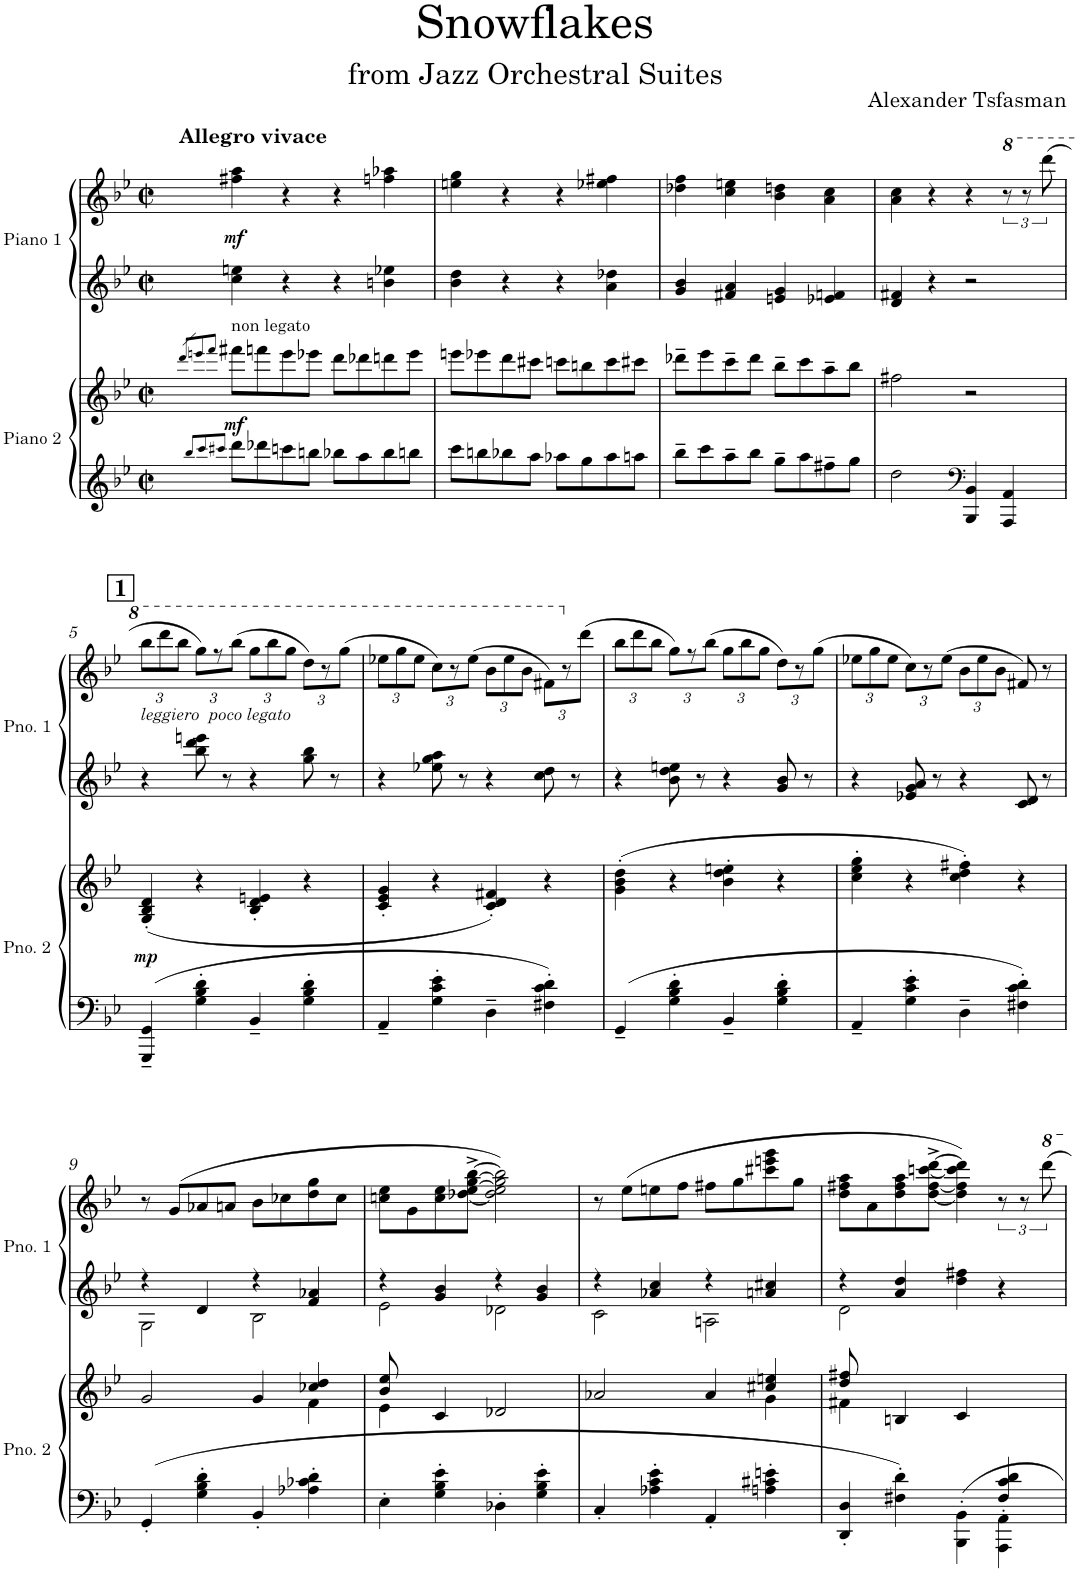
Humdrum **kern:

**kern	**kern	**dynam	**kern	**kern	**dynam
*part2	*part2	*part2	*part1	*part1	*part1
*staff4	*staff3	*staff3/4	*staff2	*staff1	*staff1/2
*I"Piano 2	*	*	*I"Piano 1	*	*
*I'Pno. 2	*	*	*I'Pno. 1	*	*
*clefG2	*clefG2	*	*clefG2	*clefG2	*
*k[b-e-]	*k[b-e-]	*	*k[b-e-]	*k[b-e-]	*
*M2/2	*M2/2	*	*M2/2	*M2/2	*
*met(c|)	*met(c|)	*	*met(c|)	*met(c|)	*
=1	=1	=1	=1	=1	=1
8qbb-/L	8qddd/L	.	.	.	.
8qccc/	8qeeen/	.	.	.	.
8qccc#X/J	8qfff/J	.	.	.	.
!	!	!	!	!LO:TX:a:B:t=Allegro vivace	!
!	!LO:TX:a:t=non legato	!	!	!	!
!	!	!LO:DY:b	!	!	!LO:DY:b
8ddd\L	8fff#X\L	mf	4cc\ 4een\	4ff#X\ 4aa\	mf
8ddd-X\	8fffn\	.	.	.	.
8cccn\	8eee\	.	4r	4r	.
8bbn\J	8eee-X\J	.	.	.	.
8bb-X\L	8ddd\L	.	4r	4r	.
8aa\	8ddd-X\	.	.	.	.
8bb-\	8dddn\	.	4bn\ 4ee-X\	4ffn\ 4aa-X\	.
8bbn\J	8eee-\J	.	.	.	.
=2	=2	=2	=2	=2	=2
8ccc\L	8eeen\L	.	4b-\ 4dd\	4een\ 4gg\	.
8bbn\	8eee-X\	.	.	.	.
8bb-X\	8ddd\	.	4r	4r	.
8aa\J	8ccc#X\J	.	.	.	.
8aa-X\L	8cccn\L	.	4r	4r	.
8gg\	8bbn\	.	.	.	.
8aa-\	8ccc\	.	4a\ 4dd-X\	4ee-X\ 4ff#X\	.
8aan\J	8ccc#X\J	.	.	.	.
=3	=3	=3	=3	=3	=3
8bb-~\L	8ddd-X~\L	.	4g/ 4b-/	4dd-X\ 4ff\	.
8ccc\	8eee-\	.	.	.	.
8aa~\	8ccc~\	.	4f#X/ 4a/	4cc\ 4een\	.
8bb-\J	8ddd-\J	.	.	.	.
8gg~\L	8bb-~\L	.	4en/ 4g/	4b-\ 4ddn\	.
8aa\	8ccc\	.	.	.	.
8ff#X~\	8aa~\	.	4e-X/ 4fn/	4a\ 4cc\	.
8gg\J	8bb-\J	.	.	.	.
=4	=4	=4	=4	=4	=4
2dd\	2ff#X\	.	4d/ 4f#X/	4a\ 4cc\	.
.	.	.	4r	4r	.
*clefF4	*	*	*	*	*
4BBB-/ 4BB-/	2r	.	2r	4r	.
*	*	*	*	*8va	*
4AAA/ 4AA/	.	.	.	12r	.
.	.	.	.	12r	.
.	.	.	.	(12dddd\	.
!!LO:LB:g=z
!!LO:REH:place=s1:a:B:cj:fs=14:t=1
=5	=5	=5	=5	=5	=5
*	*	*	*	*Xbrackettup	*
!	!	!	!	!LO:TX:b:i:t=leggiero  poco legato	!
!	!	!LO:DY:b	!	!	!
4GGG/~ 4GG/~	(4G/' 4B-/' 4d/'	mp	4r	12bbb-\L	.
.	.	.	.	12dddd\	.
.	.	.	.	12bbb-\J	.
4G\' 4B-\' 4d\'	4r	.	8bb-\ 8ddd\ 8eeen\	12ggg\L)	.
.	.	.	.	12r	.
.	.	.	8r	.	.
.	.	.	.	(12bbb-\J	.
4BB-~/	4B-/' 4d/' 4en/'	.	4r	12ggg\L	.
.	.	.	.	12bbb-\	.
.	.	.	.	12ggg\J	.
4G\' 4B-\' 4d\'	4r	.	8gg\ 8bb-\	12ddd\L)	.
.	.	.	.	12r	.
.	.	.	8r	.	.
.	.	.	.	(12ggg\J	.
=6	=6	=6	=6	=6	=6
4AA~/	4c/' 4e-/' 4g/'	.	4r	12eee-X\L	.
.	.	.	.	12ggg\	.
.	.	.	.	12eee-\J	.
4G\' 4c\' 4e-\'	4r	.	8ee-X\ 8gg\ 8aa\	12ccc\L)	.
.	.	.	.	12r	.
.	.	.	8r	.	.
.	.	.	.	(12eee-\J	.
4D~\	4c/' 4d/' 4f#X/')	.	4r	12bb-\L	.
.	.	.	.	12eee-\	.
.	.	.	.	12bb-\J	.
4F#X\' 4c\' 4d\'	4r	.	8cc\ 8dd\	12ff#X\L)	.
*	*	*	*	*X8va	*
.	.	.	.	12r	.
.	.	.	8r	.	.
.	.	.	.	(12ddd\J	.
=7	=7	=7	=7	=7	=7
4GG~/	(4g\' 4b-\' 4dd\'	.	4r	12bb-\L	.
.	.	.	.	12ddd\	.
.	.	.	.	12bb-\J	.
4G\' 4B-\' 4d\'	4r	.	8b-\ 8dd\ 8een\	12gg\L)	.
.	.	.	.	12r	.
.	.	.	8r	.	.
.	.	.	.	(12bb-\J	.
4BB-~/	4b-\' 4dd\' 4een\'	.	4r	12gg\L	.
.	.	.	.	12bb-\	.
.	.	.	.	12gg\J	.
4G\' 4B-\' 4d\'	4r	.	8g/ 8b-/	12dd\L)	.
.	.	.	.	12r	.
.	.	.	8r	.	.
.	.	.	.	(12gg\J	.
=8	=8	=8	=8	=8	=8
4AA~/	4cc\' 4ee-\' 4gg\'	.	4r	12ee-X\L	.
.	.	.	.	12gg\	.
.	.	.	.	12ee-\J	.
4G\' 4c\' 4e-\'	4r	.	8e-X/ 8g/ 8a/	12cc\L)	.
.	.	.	.	12r	.
.	.	.	8r	.	.
.	.	.	.	(12ee-\J	.
4D~\	4cc\' 4dd\' 4ff#X\')	.	4r	12b-\L	.
.	.	.	.	12ee-\	.
.	.	.	.	12b-\J	.
4F#X\' 4c\' 4d\'	4r	.	8c/ 8d/	8f#X/)	.
.	.	.	8r	8r	.
!!LO:LB:g=z
=9	=9	=9	=9	=9	=9
*	*^	*	*^	*	*
4GG'/	2g/	2.ryy	.	4r	2G\	8r	.
.	.	.	.	.	.	(8g/L	.
4G\' 4B-\' 4d\'	.	.	.	4d/	.	8a-X/	.
.	.	.	.	.	.	8an/J	.
4BB-'/	4g/	.	.	4r	2B-\	8b-\L	.
.	.	.	.	.	.	8cc-X\	.
4A-X\' 4c-X\' 4d\'	4cc-X/ 4dd/	4f\	.	4f/ 4a-X/	.	8dd\ 8gg\	.
.	.	.	.	.	.	8cc-\J	.
=10	=10	=10	=10	=10	=10	=10	=10
4E-'\	8b-/ 8ee-/	4e-\	.	4r	2e-\	8ccn\ 8ee-\L	.
.	8ryy	.	.	.	.	8g\	.
4G\' 4B-\' 4e-\'	4c/	2.ryy	.	4g/ 4b-/	.	8cc\ 8ee-\	.
.	.	.	.	.	.	[8dd-X\^ [8ee-\^ [8gg\^ [8bb-\^J	.
4D-X'\	2d-X/	.	.	4r	2d-X\	2dd-\] 2ee-\] 2gg\] 2bb-\])	.
4G\' 4B-\' 4e-\'	.	.	.	4g/ 4b-/	.	.	.
=11	=11	=11	=11	=11	=11	=11	=11
4C'/	2a-X/	2.ryy	.	4r	2c\	8r	.
.	.	.	.	.	.	(8ee-\L	.
4A-X\' 4c\' 4e-\'	.	.	.	4a-X/ 4cc/	.	8een\	.
.	.	.	.	.	.	8ff\J	.
4AA'/	4a-/	.	.	4r	2An\	8ff#X\L	.
.	.	.	.	.	.	8gg\	.
4An\' 4c#X\' 4en\'	4cc#X/ 4een/	4g\	.	4an/ 4cc#X/	.	8ccc#X\ 8eeen\ 8ggg\	.
.	.	.	.	.	.	8gg\J	.
=12	=12	=12	=12	=12	=12	=12	=12
*^	*	*	*	*	*	*	*
2.ryy	4DD/' 4D/'	8dd/ 8ff#X/	4f#X\	.	4r	2d\	8dd\ 8ff#X\ 8aa\L	.
.	.	8ryy	.	.	.	.	8a\	.
.	4F#X\' 4d\'	4Bn/	4ryy	.	4a/ 4dd/	.	8dd\ 8ff#\ 8aa\	.
.	.	.	.	.	.	.	[8dd\^ [8ff#\^ [8cccn\^ [8ddd\^J	.
.	4BBB-\' 4BB-\'	4c/	2ryy	.	4dd\ 4ff#X\	2ryy	4dd\] 4ff#\] 4ccc\] 4ddd\])	.
*	*	*	*	*	*	*	*brackettup	*
4F#/ 4c/ 4d/	4AAA\' 4AA\'	4ryy	.	.	4r	.	12r	.
.	.	.	.	.	.	.	12r	.
.	.	.	.	.	.	.	12dddd\	.
*v	*v	*	*	*	*v	*v	*	*
*	*v	*v	*	*	*	*
=	=	=	=	=	=
*-	*-	*-	*-	*-	*-
